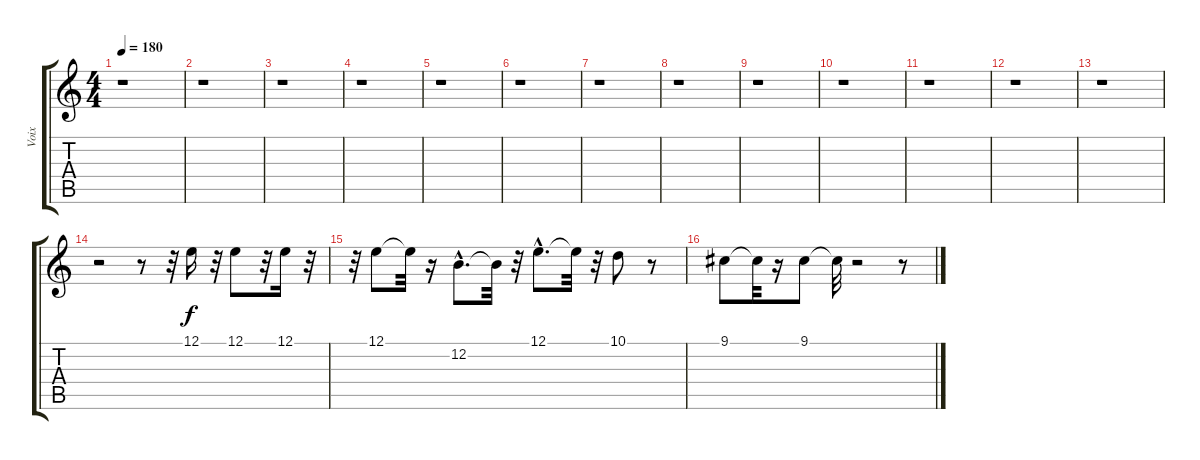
\track ("Voix" "Voix") {instrument bassoon}
\staff {score tabs}
\tuning (E4 B3 G3 D3 A2 E2) {hide}
\ts (4 4)
\tempo 180
\clef g2
\ks c
r.1{dy f} |
r.1 |
r.1 |
r.1 |
r.1 |
r.1 |
r.1 |
r.1 |
r.1 |
r.1 |
r.1 |
r.1 |
r.1 |
r.2 r.8 r.32 12.1.16 r.32 12.1.8 r.32 12.1.16 r.32 |
r.32 12.1.8 12.1{t}.32 r.16 12.2{hac}.8{d} 12.2{t}.32 r.32 12.1{hac}.8{d} 12.1{t}.32 r.32 10.1.8 r.8 |
9.1.8 9.1{t}.32 r.16 9.1.8 9.1{t}.32 r.2 r.8
